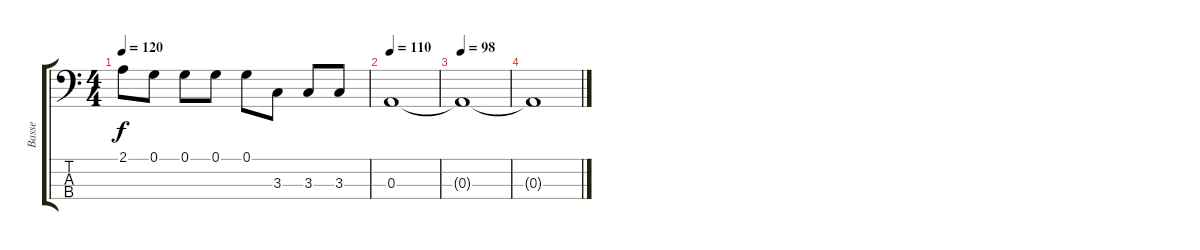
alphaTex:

\track ("Basse" "Basse") {instrument electricbasspick}
\staff {score tabs}
\tuning (G2 D2 A1 E1) {hide}
\ts (4 4)
\tempo 120
\clef f4
\ks c
2.1.8{dy f} 0.1.8 0.1.8 0.1.8 0.1.8 3.3.8 3.3.8 3.3.8 |
\tempo 110
0.3.1 |
\tempo 98
0.3{t}.1 |
0.3{t}.1
